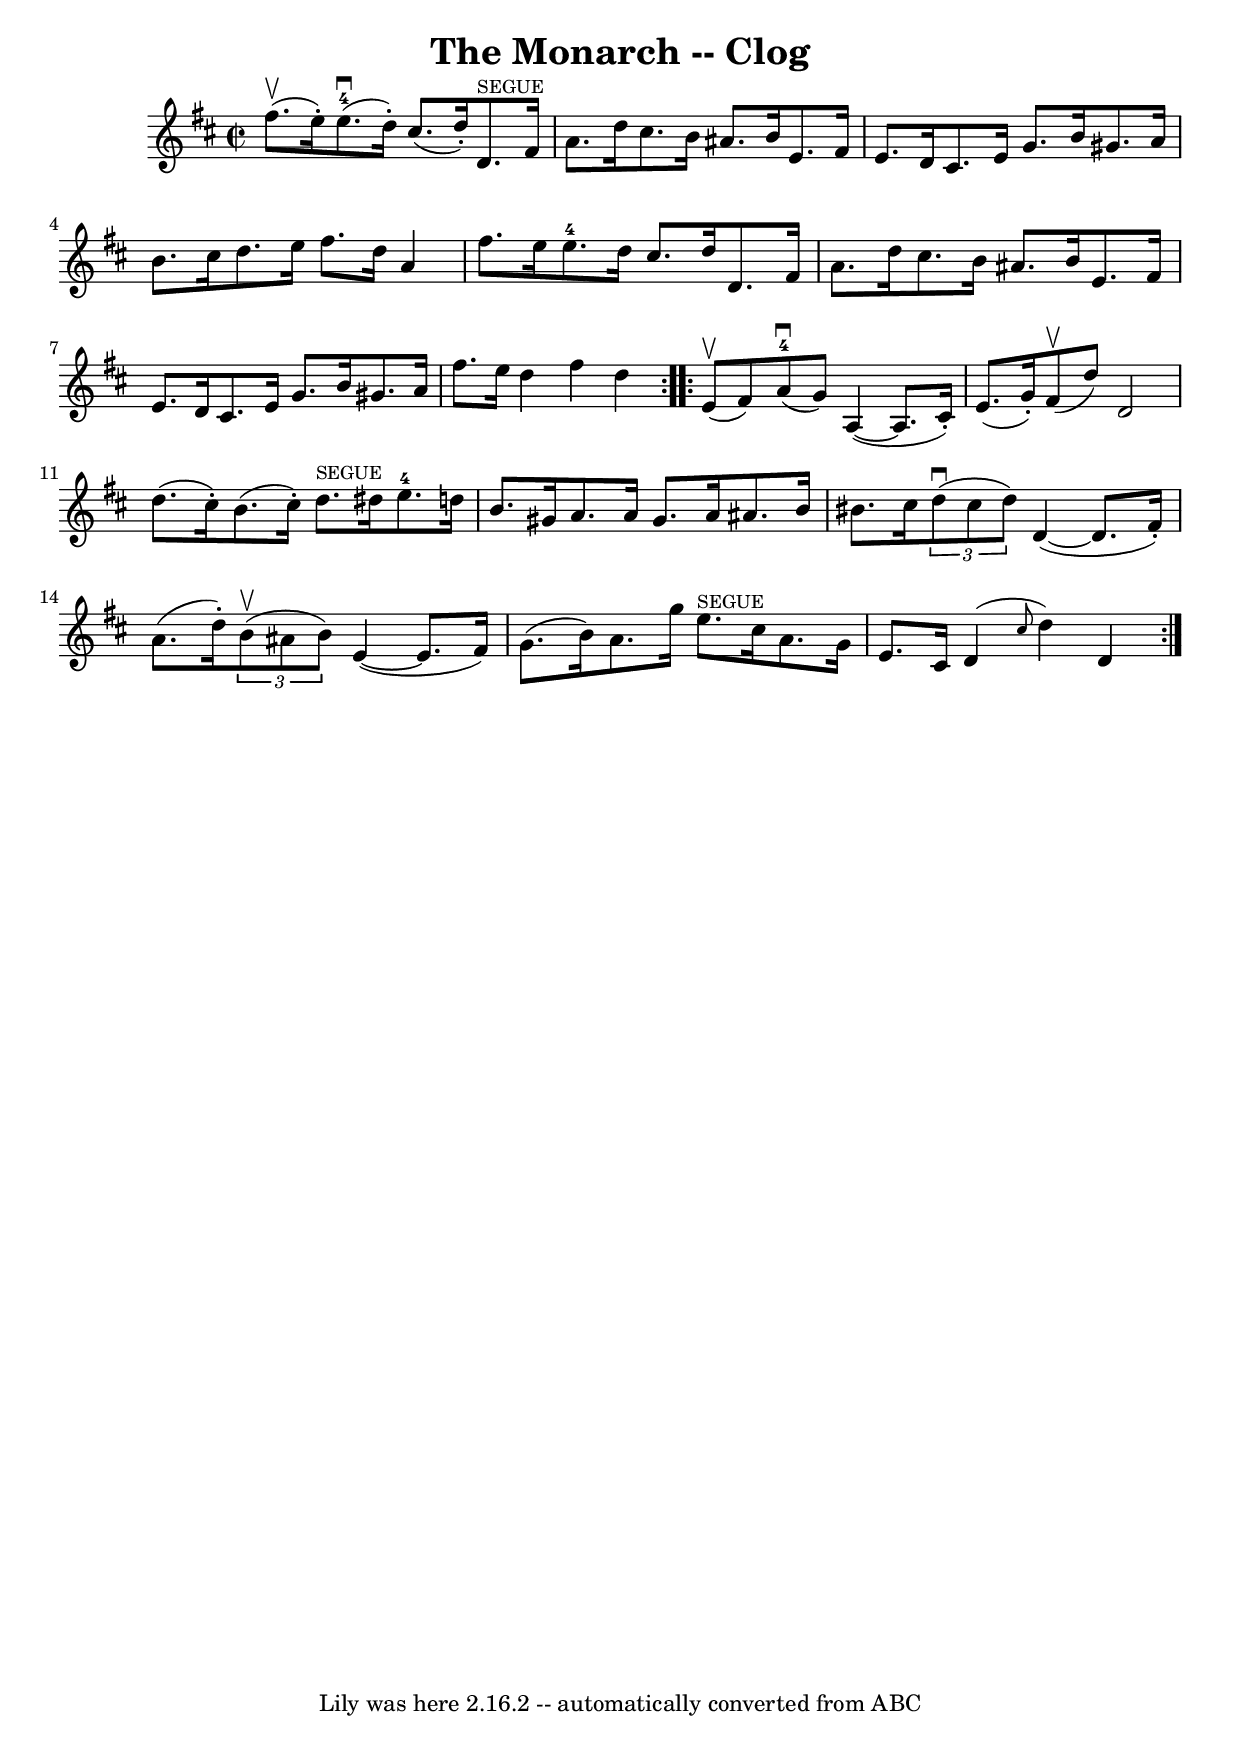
\version "2.16.2"
\include "Mammoth.ily"
\header {
  %% book = "Ryan's Mammoth Collection"
  crossRefNumber = "1"
  footnotes = ""
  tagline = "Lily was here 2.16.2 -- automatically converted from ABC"
  title = "The Monarch -- Clog"

}
voicedefault =  {



  \repeat volta 2 {

    \override Staff.TimeSignature #'style = #'C
    \time 2/2 
    \key d \major
    fis''8.^\upbow(e''16 -.) |
    e''8. 
    -4^\downbow(d''16 -.) cis''8. (d''16 -.) d'8.^\segue   
    fis'16 a'8. d''16  |
    cis''8. b'16 ais'8. b'16 e'8.   
    fis'16 e'8. d'16  |
    cis'8. e'16 g'8. b'16 gis'8.  
    a'16 b'8. cis''16  |
    d''8. e''16 fis''8. d''16 a'4 
    fis''8. e''16  |
    e''8.-4 d''16 cis''8. d''16    
    d'8. fis'16 a'8. d''16  |
    cis''8. b'16 ais'8. b'16   
    e'8. fis'16 e'8. d'16  |
    cis'8. e'16 g'8. b'16    
    gis'8. a'16 fis''8. e''16  |
    d''4 fis''4 d''4  
  }     

  \repeat volta 2 {
    e'8^\upbow(fis'8) |
    a'8-4^\downbow(
    g'8) a4 (~ a8. cis'16 -.) e'8. (g'16 -.) |
    fis'8 ^\upbow(d''8) d'2 d''8. (cis''16 -.) |
    b'8. (
    cis''16 -.) d''8.^\segue dis''16 e''8.-4 d''!16 b'8.    
    gis'16  |
    a'8. a'16 gis'8. a'16 ais'8. b'16 bis'8.   
    cis''16  |
    \times 2/3 { d''8^\downbow(cis''8 d''8) 
	       }   
    d'4 (~ d'8. fis'16 -.) a'8. (d''16 -.) |
    \times 2/3 { 
      b'8^\upbow(ais'8 b'8) 
    } e'4 (~ e'8. fis'16) g'8. (
    b'16) |
    a'8. g''16 e''8.^\segue cis''16 a'8. g'16 
    e'8. cis'16  |
    d'4 (\grace { cis''8  
		} d''4) d'4  
  }   

}

\score{
  <<

    \context Staff="default"
    {
      \voicedefault 
      
    }

  >>
  \layout {
    
  }
  \midi {
  }

}
